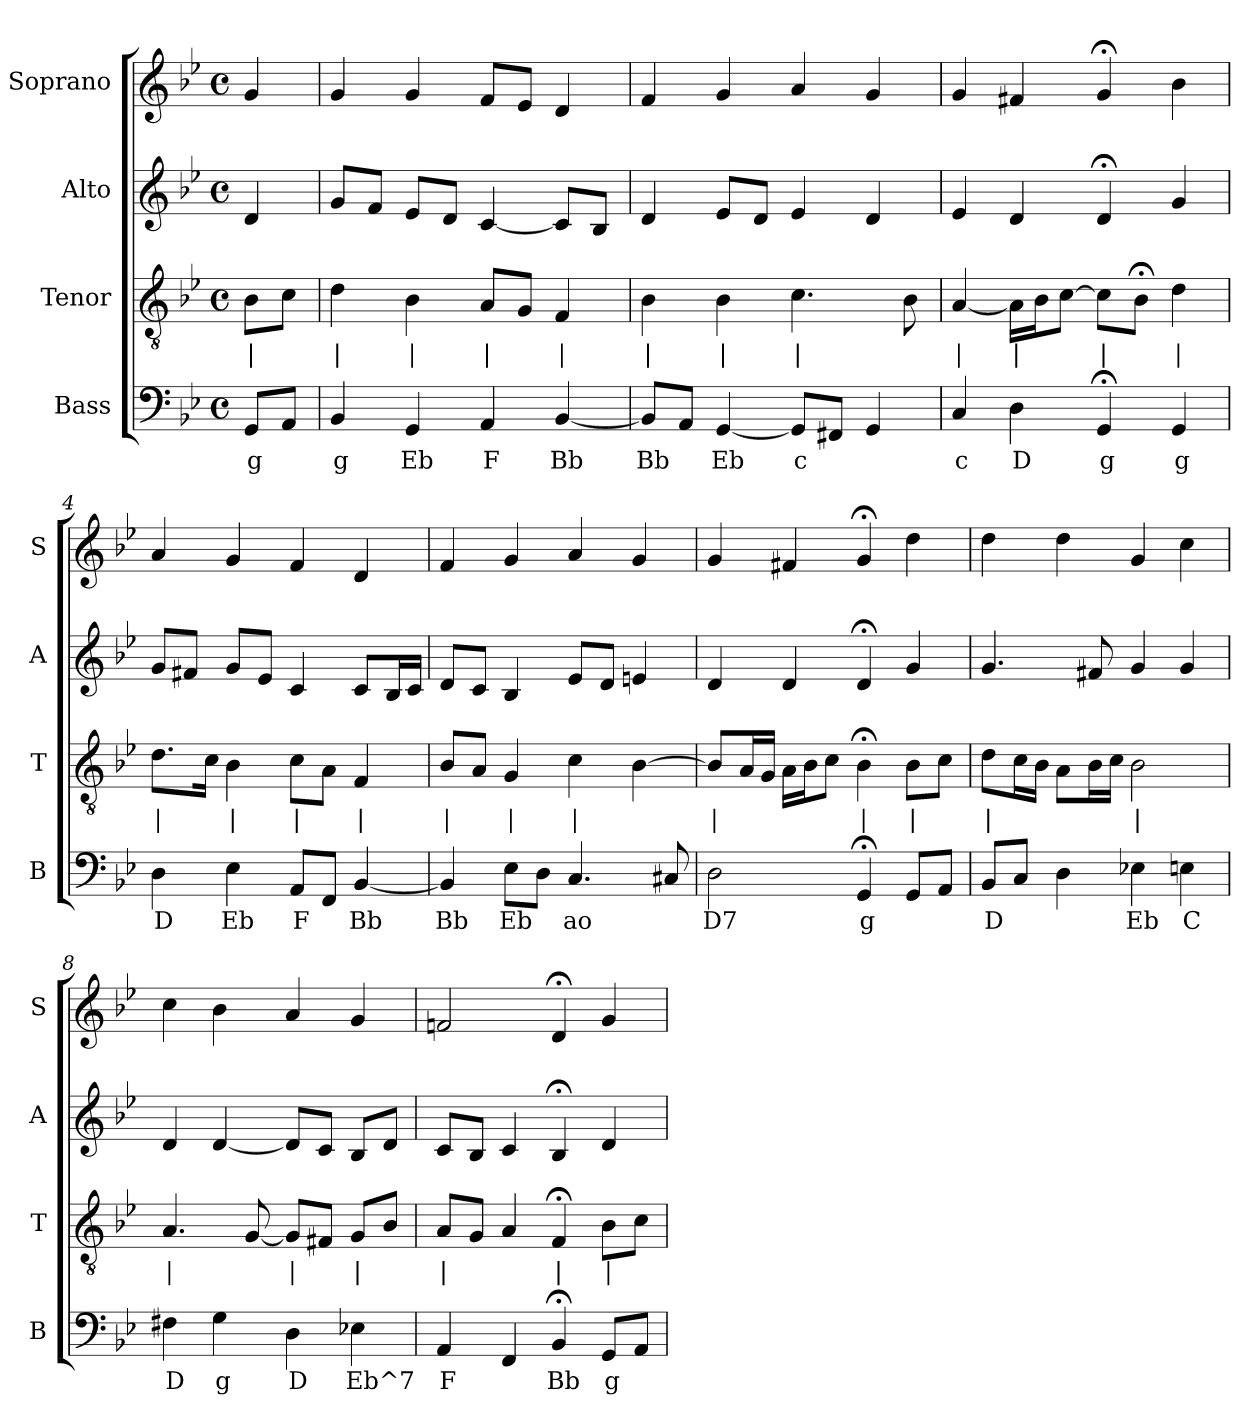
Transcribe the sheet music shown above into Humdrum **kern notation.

**kern	**text	**kern	**text	**kern	**kern
*part4	*part4	*part3	*part3	*part2	*part1
*staff4	*staff4	*staff3	*staff3	*staff2	*staff1
*I"Bass	*	*I"Tenor	*	*I"Alto	*I"Soprano
*I'B	*	*I'T	*	*I'A	*I'S
*clefF4	*	*clefGv2	*	*clefG2	*clefG2
*k[b-e-]	*	*k[b-e-]	*	*k[b-e-]	*k[b-e-]
*g:	*	*g:	*	*g:	*g:
*M4/4	*	*M4/4	*	*M4/4	*M4/4
*met(c)	*	*met(c)	*	*met(c)	*met(c)
*MM100	*	*MM100	*	*MM100	*MM100
=	=	=	=	=	=
8GGL	g	8B-L	|	4d	4g
8AAJ	.	8cJ	.	.	.
=1	=1	=1	=1	=1	=1
4BB-	g	4d	|	8gL	4g
.	.	.	.	8fJ	.
4GG	Eb	4B-	|	8e-L	4g
.	.	.	.	8dJ	.
4AA	F	8AL	|	[4c	8fL
.	.	8GJ	.	.	8e-J
[4BB-	Bb	4F	|	8cL]	4d
.	.	.	.	8B-J	.
=2	=2	=2	=2	=2	=2
8BB-L]	Bb	4B-	|	4d	4f
8AAJ	.	.	.	.	.
[4GG	Eb	4B-	|	8e-L	4g
.	.	.	.	8dJ	.
8GGL]	c	4.c	|	4e-	4a
8FF#XJ	.	.	.	.	.
4GG	.	.	.	4d	4g
.	.	8B-	.	.	.
=3	=3	=3	=3	=3	=3
4C	c	[4A	|	4e-	4g
4D	D	16ALL]	|	4d	4f#X
.	.	16B-J	.	.	.
.	.	[8cJ	.	.	.
4GG;<	g	8cL]	|	4d;<	4g;<
.	.	8B-;<J	.	.	.
4GG	g	4d	|	4g	4b-
=4	=4	=4	=4	=4	=4
4D	D	8.dL	|	8gL	4a
.	.	.	.	8f#XJ	.
.	.	16cJk	.	.	.
4E-	Eb	4B-	|	8gL	4g
.	.	.	.	8e-J	.
8AAL	F	8cL	|	4c	4f
8FFJ	.	8AJ	.	.	.
[4BB-	Bb	4F	|	8cL	4d
.	.	.	.	16B-L	.
.	.	.	.	16cJJ	.
=5	=5	=5	=5	=5	=5
4BB-]	Bb	8B-L	|	8dL	4f
.	.	8AJ	.	8cJ	.
8E-L	Eb	4G	|	4B-	4g
8DJ	.	.	.	.	.
4.C	ao	4c	|	8e-L	4a
.	.	.	.	8dJ	.
.	.	[4B-	.	4en	4g
8C#X	.	.	.	.	.
=6	=6	=6	=6	=6	=6
2D	D7	8B-L]	|	4d	4g
.	.	16AL	.	.	.
.	.	16GJJ	.	.	.
.	.	16ALL	.	4d	4f#X
.	.	16B-J	.	.	.
.	.	8cJ	.	.	.
4GG;<	g	4B-;<	|	4d;<	4g;<
8GGL	.	8B-L	|	4g	4dd
8AAJ	.	8cJ	.	.	.
=7	=7	=7	=7	=7	=7
8BB-L	D	8dL	|	4.g	4dd
8CJ	.	16cL	.	.	.
.	.	16B-JJ	.	.	.
4D	.	8AL	.	.	4dd
.	.	16B-L	.	8f#X	.
.	.	16cJJ	.	.	.
4E-X	Eb	2B-	|	4g	4g
4En	C	.	.	4g	4cc
=8	=8	=8	=8	=8	=8
4F#X	D	4.A	|	4d	4cc
4G	g	.	.	[4d	4b-
.	.	[8G	.	.	.
4D	D	8GL]	|	8dL]	4a
.	.	8F#XJ	.	8cJ	.
4E-X	Eb^7	8GL	|	8B-L	4g
.	.	8B-J	.	8dJ	.
=9	=9	=9	=9	=9	=9
4AA	F	8AL	|	8cL	2fn
.	.	8GJ	.	8B-J	.
4FF	.	4A	.	4c	.
4BB-;<	Bb	4F;<	|	4B-;<	4d;<
8GGL	g	8B-L	|	4d	4g
8AAJ	.	8cJ	.	.	.
=	=	=	=	=	=
*-	*-	*-	*-	*-	*-
